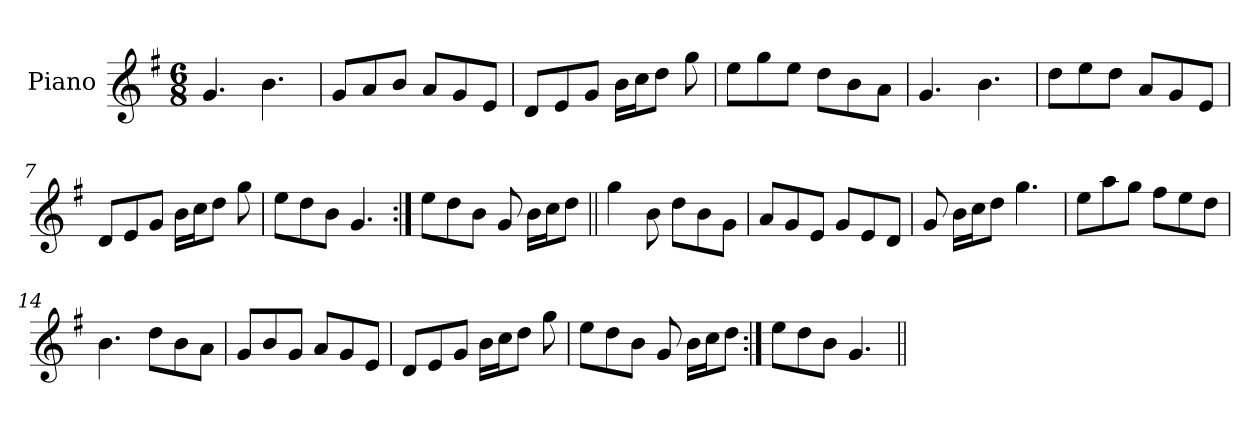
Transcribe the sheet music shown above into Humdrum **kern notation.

**kern
*part1
*staff1
*I"Piano
*I'Pno
*clefG2
*k[f#]
*G:
*M6/8
=1
4.g/
4.b\
=2
8g/L
8a/
8b/J
8a/L
8g/
8e/J
=3
8d/L
8e/
8g/J
16b\LL
16cc\J
8dd\J
8gg\
=4
8ee\L
8gg\
8ee\J
8dd\L
8b\
8a\J
=5
4.g/
4.b\
!!LO:LB:g=z
=6
8dd\L
8ee\
8dd\J
8a/L
8g/
8e/J
=7
8d/L
8e/
8g/J
16b\LL
16cc\J
8dd\J
8gg\
=8
8ee\L
8dd\
8b\J
4.g/
=9:|!
8ee\L
8dd\
8b\J
8g/
16b\LL
16cc\J
8dd\J
=10||
4gg\
8b\
8dd\L
8b\
8g\J
!!LO:LB:g=z
=11
8a/L
8g/
8e/J
8g/L
8e/
8d/J
=12
8g/
16b\LL
16cc\J
8dd\J
4.gg\
=13
8ee\L
8aa\
8gg\J
8ff#\L
8ee\
8dd\J
!!LO:LB:g=z
=14
4.b\
8dd\L
8b\
8a\J
=15
8g/L
8b/
8g/J
8a/L
8g/
8e/J
=16
8d/L
8e/
8g/J
16b\LL
16cc\J
8dd\J
8gg\
=17
8ee\L
8dd\
8b\J
8g/
16b\LL
16cc\J
8dd\J
=18:|!
8ee\L
8dd\
8b\J
4.g/
=||
*-
